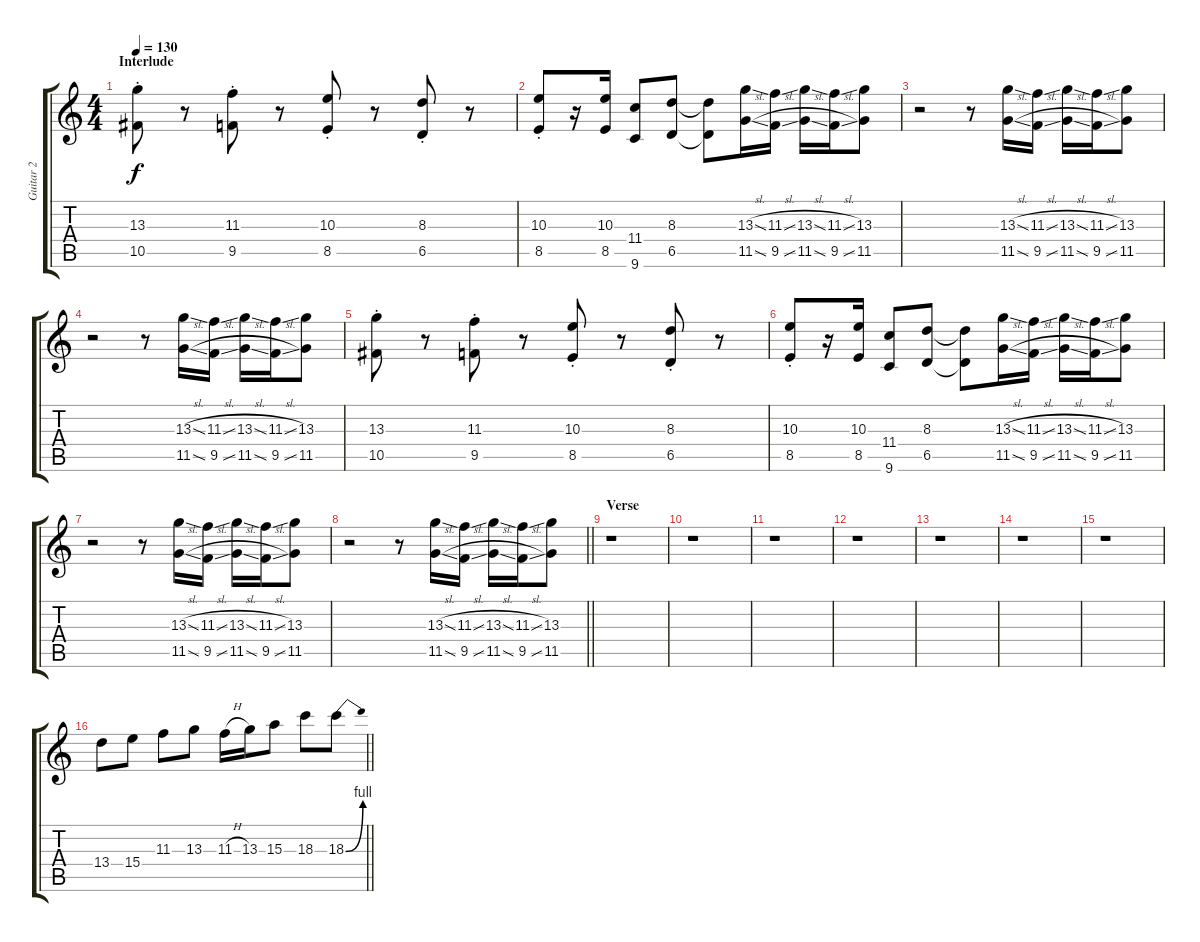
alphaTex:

\track ("Guitar 2" "Guitar 2") {instrument distortionguitar}
\staff {score tabs}
\tuning (Eb4 Bb3 Gb3 Db3 Ab2 Eb2) {hide}
\ts (4 4)
\section ("" "Interlude")
\tempo 130
\clef g2
\ks c
(13.3{st} 10.5{st}).8{dy f} r.8 (11.3{st} 9.5{st}).8 r.8 (10.3{st} 8.5{st}).8 r.8 (8.3{st} 6.5{st}).8 r.8 |
(10.3{st} 8.5{st}).8 r.16 (10.3 8.5).16 (11.4 9.6).8 (8.3 6.5).8 (8.3{t} 6.5{t}).8 (13.3{sl} 11.5{sl}).16 (11.3{sl} 9.5{sl}).16 (13.3{sl} 11.5{sl}).16 (11.3{sl} 9.5{sl}).16 (13.3 11.5).8 |
r.2 r.8 (13.3{sl} 11.5{sl}).16 (11.3{sl} 9.5{sl}).16 (13.3{sl} 11.5{sl}).16 (11.3{sl} 9.5{sl}).16 (13.3 11.5).8 |
r.2 r.8 (13.3{sl} 11.5{sl}).16 (11.3{sl} 9.5{sl}).16 (13.3{sl} 11.5{sl}).16 (11.3{sl} 9.5{sl}).16 (13.3 11.5).8 |
(13.3{st} 10.5{st}).8 r.8 (11.3{st} 9.5{st}).8 r.8 (10.3{st} 8.5{st}).8 r.8 (8.3{st} 6.5{st}).8 r.8 |
(10.3{st} 8.5{st}).8 r.16 (10.3 8.5).16 (11.4 9.6).8 (8.3 6.5).8 (8.3{t} 6.5{t}).8 (13.3{sl} 11.5{sl}).16 (11.3{sl} 9.5{sl}).16 (13.3{sl} 11.5{sl}).16 (11.3{sl} 9.5{sl}).16 (13.3 11.5).8 |
r.2 r.8 (13.3{sl} 11.5{sl}).16 (11.3{sl} 9.5{sl}).16 (13.3{sl} 11.5{sl}).16 (11.3{sl} 9.5{sl}).16 (13.3 11.5).8 |
\barLineRight lightlight
r.2 r.8 (13.3{sl} 11.5{sl}).16 (11.3{sl} 9.5{sl}).16 (13.3{sl} 11.5{sl}).16 (11.3{sl} 9.5{sl}).16 (13.3 11.5).8 |
\section ("" "Verse")
r.1 |
r.1 |
r.1 |
r.1 |
r.1 |
r.1 |
r.1 |
\barLineRight lightlight
13.4.8 15.4.8 11.3.8 13.3.8 11.3{h}.16 13.3.16 15.3.8 18.3.8 18.3{be (bend 0 0 60 4)}.8
